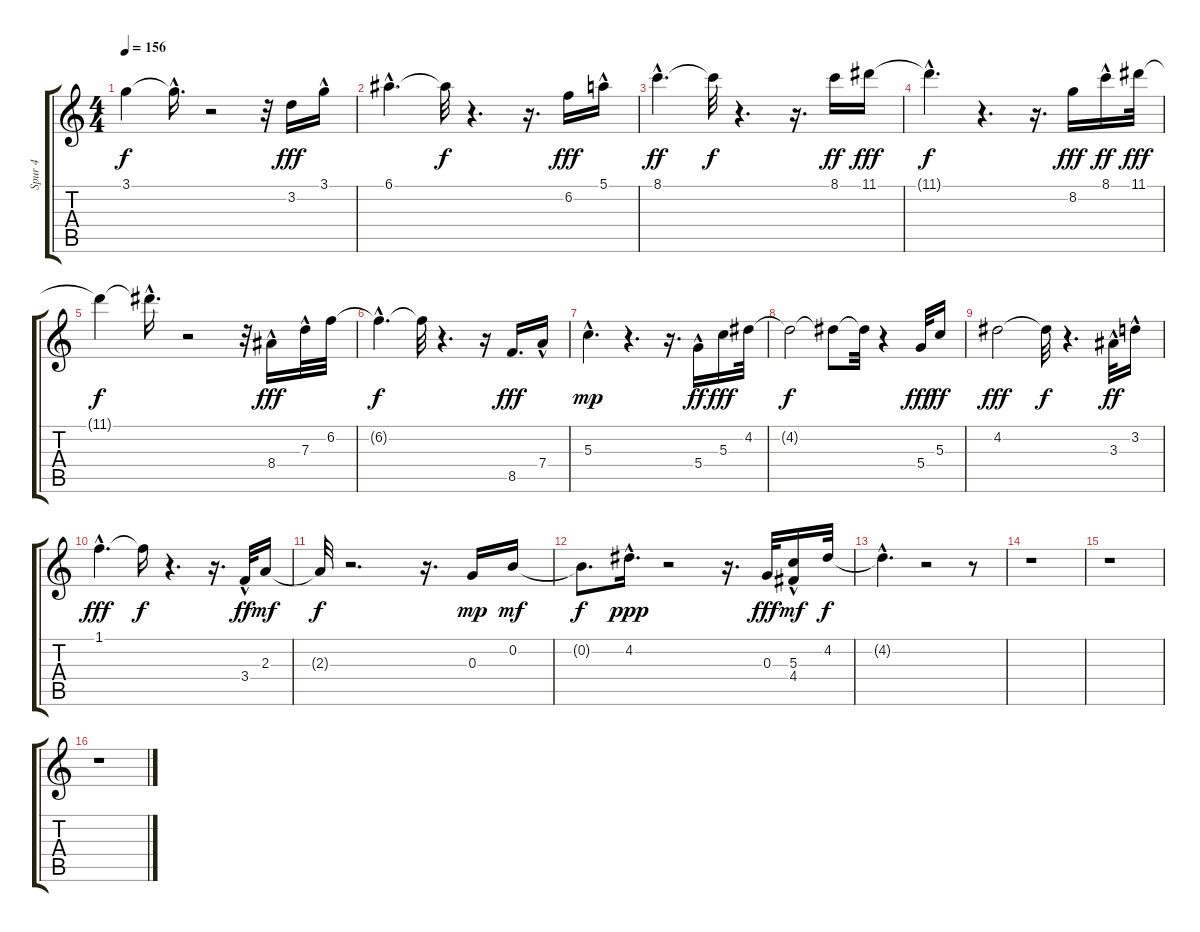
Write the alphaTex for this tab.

\track ("Spur 4" "Spur 4") {instrument electricguitarclean}
\staff {score tabs}
\tuning (E4 B3 G3 D3 A2 E2) {hide}
\ts (4 4)
\tempo 156
\clef g2
\ks c
3.1{t}.4{dy f} 3.1{hac t}.16{d} r.2 r.32 3.2.16{dy fff} 3.1{hac}.16 |
6.1{hac}.4{d} 6.1{t}.32{dy f} r.4{d} r.16{d} 6.2.16{dy fff} 5.1{hac}.16 |
8.1{hac}.4{d dy ff} 8.1{t}.32{dy f} r.4{d} r.16{d} 8.1.16{dy ff} 11.1.16{dy fff} |
11.1{hac t}.4{d dy f} r.4{d} r.16{d} 8.2.16{dy fff} 8.1{hac}.16{dy ff} 11.1.32{dy fff} |
11.1{t}.4{dy f} 11.1{hac t}.16{d} r.2 r.32 8.4{hac}.16{dy fff} 7.3{hac}.32 6.2.32 |
6.2{hac t}.4{d dy f} 6.2{t}.32 r.4{d} r.16 8.5.16{d dy fff} 7.4{hac}.16 |
5.3{hac}.4{d dy mp} r.4{d} r.16{d} 5.4{hac}.16{dy ff} 5.3.16{dy fff} 4.2.32 |
4.2{t}.2{dy f} 4.2{t}.8 4.2{t}.32 r.4 5.4.32{dy fff} 5.3.16{dy ff} |
4.2.2{dy fff} 4.2{t}.32{dy f} r.4{d} 3.3{hac}.32{dy ff} 3.2{hac}.16 |
1.1{hac}.4{d dy fff} 1.1{t}.16{dy f} r.4{d} r.16{d} 3.4{hac}.32{dy ff} 2.3.16{dy mf} |
2.3{t}.32{dy f} r.2{d} r.16{d} 0.3.16{dy mp} 0.2.16{dy mf} |
0.2{t}.8{d dy f} 4.2{hac}.16{d dy ppp} r.2 r.16{d} 0.3.32{dy fff} (5.3{hac} 4.4{hac}).16{dy mf} 4.2.32{dy f} |
4.2{hac t}.4{d} r.2 r.8 |
r.1 |
r.1 |
r.1
